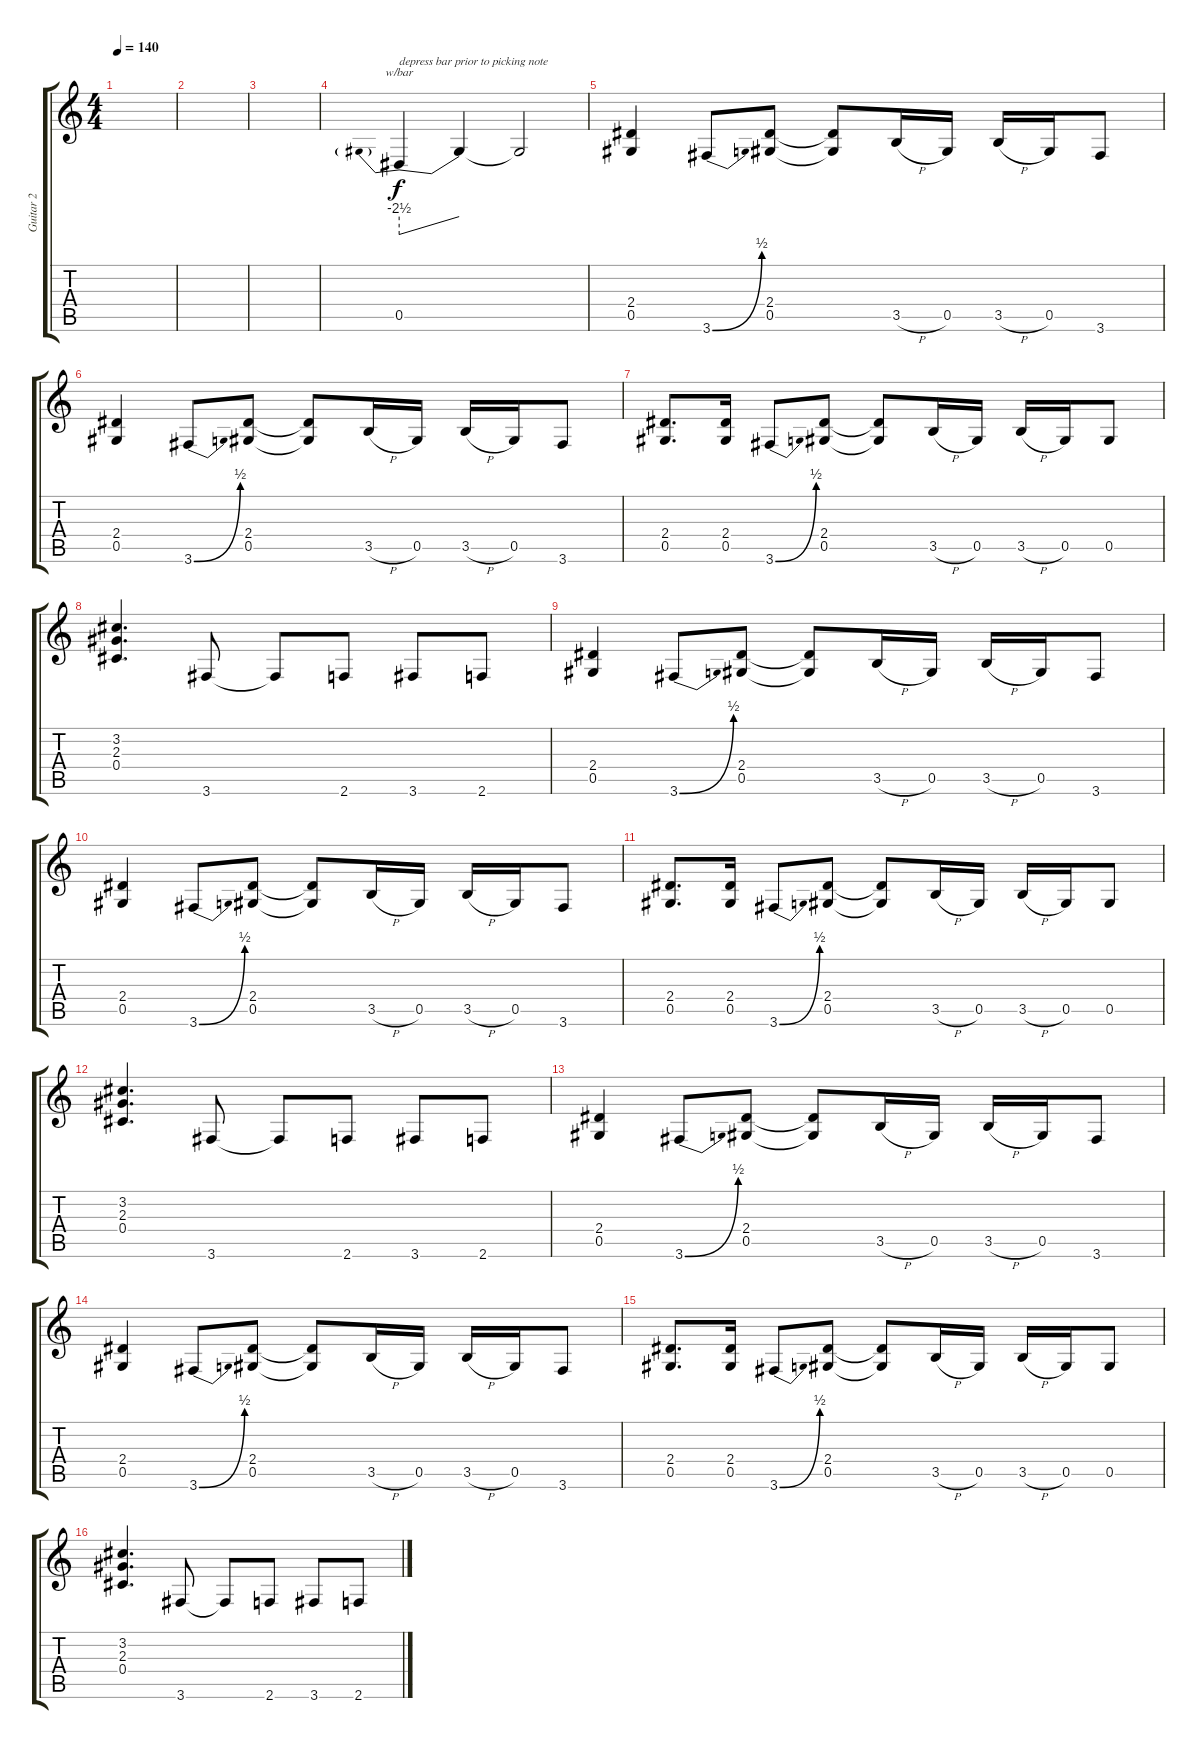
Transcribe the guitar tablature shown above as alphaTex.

\track ("Guitar 2" "Guitar 2") {instrument distortionguitar}
\staff {score tabs}
\tuning (Eb4 Bb3 Gb3 Db3 Ab2 Eb2) {hide}
\ts (4 4)
\tempo 140
\clef g2
\ks c
|
|
|
0.5.4{tbe (predivedive default 0 -10 60 0) txt "depress bar prior to picking note"} 0.5{t}.4 0.5{t}.2 |
(2.4 0.5).4 3.6{be (bend 0 0 60 2)}.8 (2.4 0.5).8 (2.4{t} 0.5{t}).8 3.5{h}.16 0.5.16 3.5{h}.16 0.5.16 3.6.8 |
(2.4 0.5).4 3.6{be (bend 0 0 60 2)}.8 (2.4 0.5).8 (2.4{t} 0.5{t}).8 3.5{h}.16 0.5.16 3.5{h}.16 0.5.16 3.6.8 |
(2.4 0.5).8{d} (2.4 0.5).16 3.6{be (bend 0 0 60 2)}.8 (2.4 0.5).8 (2.4{t} 0.5{t}).8 3.5{h}.16 0.5.16 3.5{h}.16 0.5.16 0.5.8 |
(3.2 2.3 0.4).4{d} 3.6.8 3.6{t}.8 2.6.8 3.6.8 2.6.8 |
(2.4 0.5).4 3.6{be (bend 0 0 60 2)}.8 (2.4 0.5).8 (2.4{t} 0.5{t}).8 3.5{h}.16 0.5.16 3.5{h}.16 0.5.16 3.6.8 |
(2.4 0.5).4 3.6{be (bend 0 0 60 2)}.8 (2.4 0.5).8 (2.4{t} 0.5{t}).8 3.5{h}.16 0.5.16 3.5{h}.16 0.5.16 3.6.8 |
(2.4 0.5).8{d} (2.4 0.5).16 3.6{be (bend 0 0 60 2)}.8 (2.4 0.5).8 (2.4{t} 0.5{t}).8 3.5{h}.16 0.5.16 3.5{h}.16 0.5.16 0.5.8 |
(3.2 2.3 0.4).4{d} 3.6.8 3.6{t}.8 2.6.8 3.6.8 2.6.8 |
(2.4 0.5).4 3.6{be (bend 0 0 60 2)}.8 (2.4 0.5).8 (2.4{t} 0.5{t}).8 3.5{h}.16 0.5.16 3.5{h}.16 0.5.16 3.6.8 |
(2.4 0.5).4 3.6{be (bend 0 0 60 2)}.8 (2.4 0.5).8 (2.4{t} 0.5{t}).8 3.5{h}.16 0.5.16 3.5{h}.16 0.5.16 3.6.8 |
(2.4 0.5).8{d} (2.4 0.5).16 3.6{be (bend 0 0 60 2)}.8 (2.4 0.5).8 (2.4{t} 0.5{t}).8 3.5{h}.16 0.5.16 3.5{h}.16 0.5.16 0.5.8 |
(3.2 2.3 0.4).4{d} 3.6.8 3.6{t}.8 2.6.8 3.6.8 2.6.8
